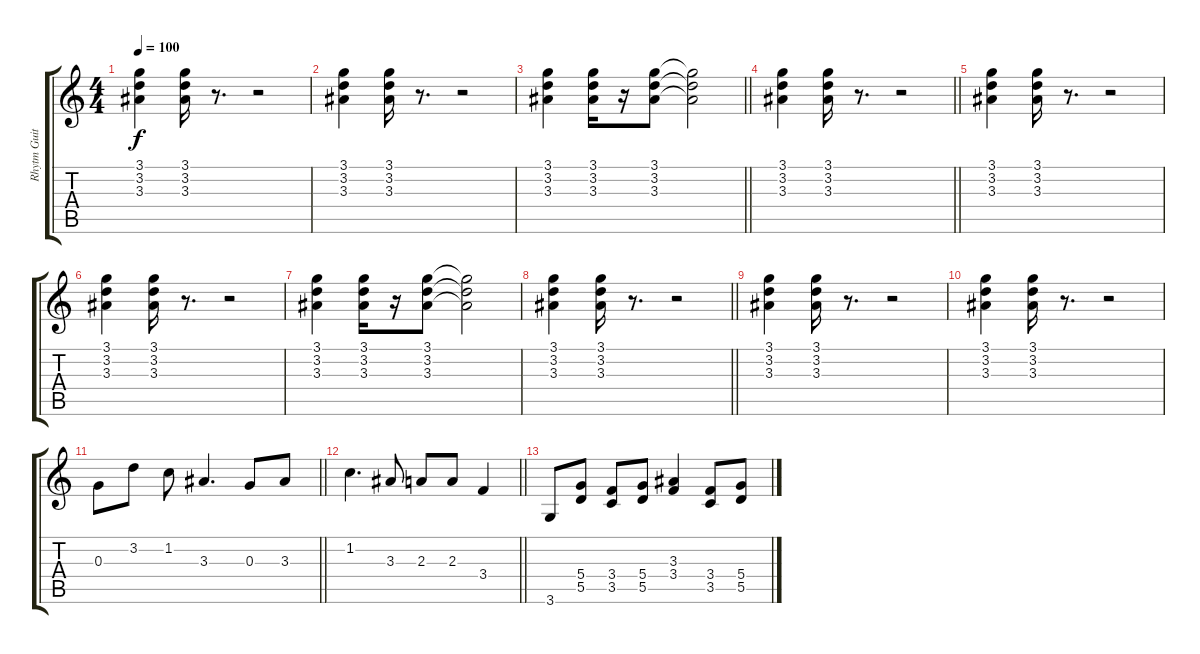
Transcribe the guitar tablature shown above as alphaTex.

\track ("Rhytm Guitar" "Rhytm Guit") {instrument distortionguitar}
\staff {score tabs}
\tuning (E4 B3 G3 D3 A2 E2) {hide}
\ts (4 4)
\tempo 100
\clef g2
\ks c
(3.1 3.2 3.3).4{dy f} (3.1 3.2 3.3).16 r.8{d} r.2 |
(3.1 3.2 3.3).4 (3.1 3.2 3.3).16 r.8{d} r.2 |
\barLineRight lightlight
(3.1 3.2 3.3).4 (3.1 3.2 3.3).16 r.16 (3.1 3.2 3.3).8 (3.1{t} 3.2{t} 3.3{t}).2 |
\barLineRight lightlight
(3.1 3.2 3.3).4 (3.1 3.2 3.3).16 r.8{d} r.2 |
(3.1 3.2 3.3).4 (3.1 3.2 3.3).16 r.8{d} r.2 |
(3.1 3.2 3.3).4 (3.1 3.2 3.3).16 r.8{d} r.2 |
(3.1 3.2 3.3).4 (3.1 3.2 3.3).16 r.16 (3.1 3.2 3.3).8 (3.1{t} 3.2{t} 3.3{t}).2 |
\barLineRight lightlight
(3.1 3.2 3.3).4 (3.1 3.2 3.3).16 r.8{d} r.2 |
(3.1 3.2 3.3).4 (3.1 3.2 3.3).16 r.8{d} r.2 |
(3.1 3.2 3.3).4 (3.1 3.2 3.3).16 r.8{d} r.2 |
\barLineRight lightlight
0.3.8 3.2.8 1.2.8 3.3.4{d} 0.3.8 3.3.8 |
\barLineRight lightlight
1.2.4{d} 3.3.8 2.3.8 2.3.8 3.4.4 |
3.6.8 (5.4 5.5).8 (3.4 3.5).8 (5.4 5.5).8 (3.3 3.4).4 (3.4 3.5).8 (5.4 5.5).8
